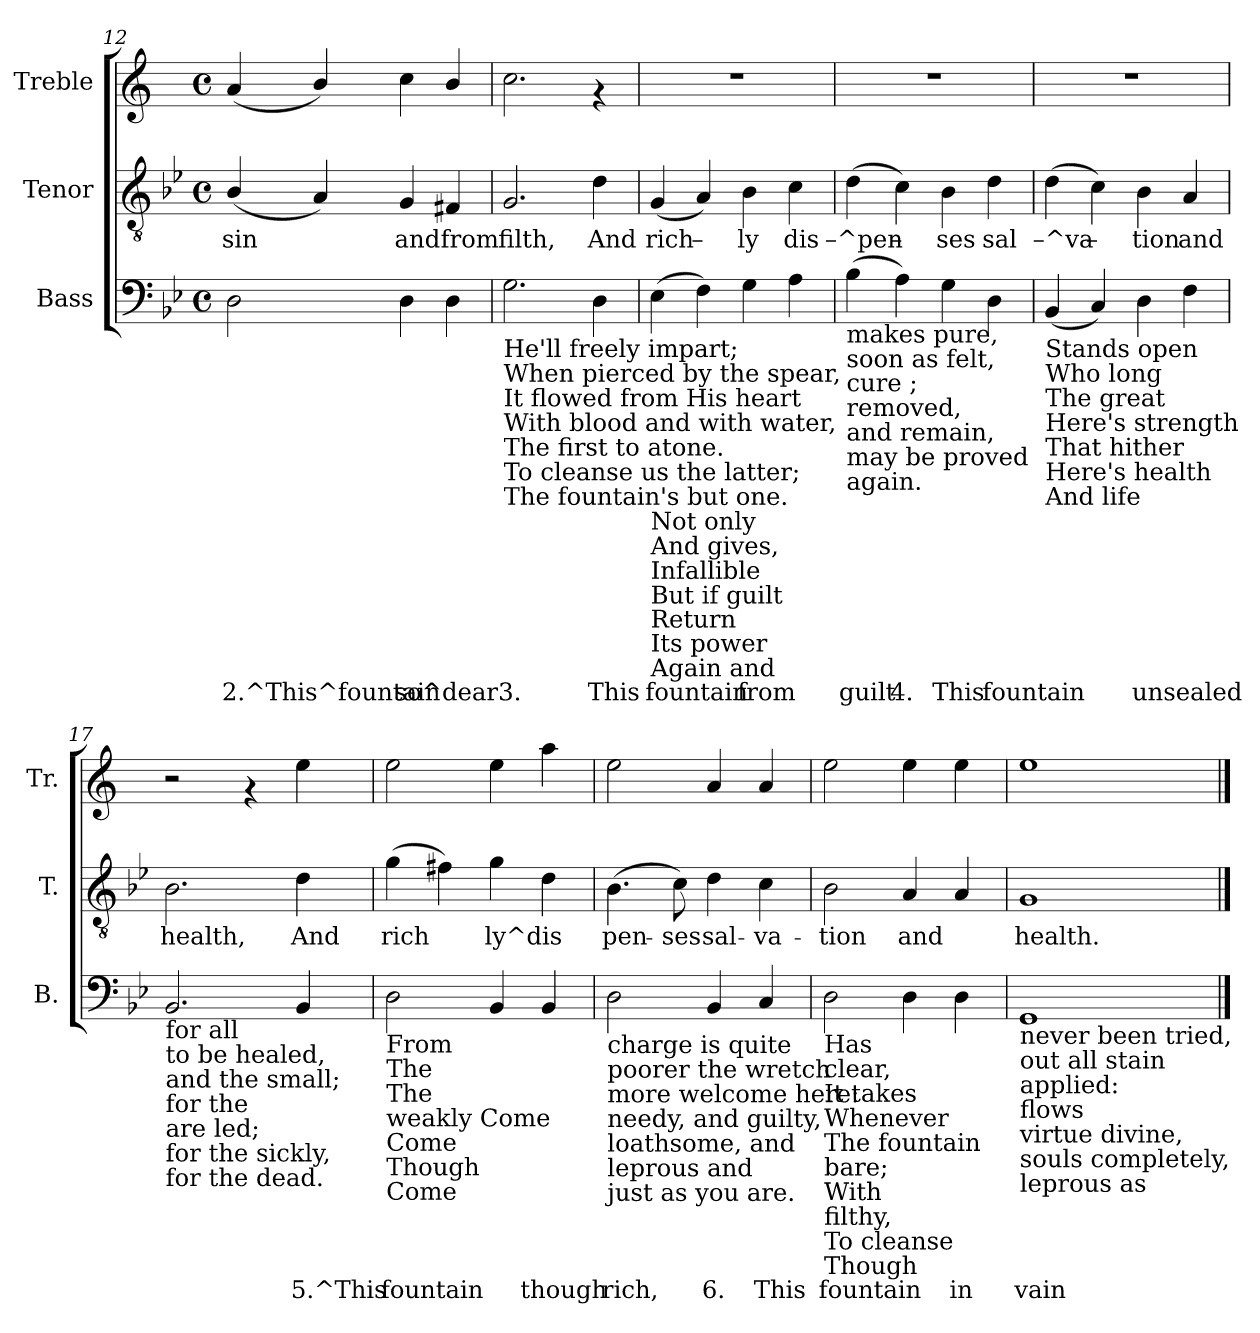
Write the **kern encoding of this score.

**kern	**text	**kern	**text	**kern
*part3	*part3	*part2	*part2	*part1
*staff3	*staff3	*staff2	*staff2	*staff1
*I"Bass	*	*I"Tenor	*	*I"Treble
*I'B.	*	*I'T.	*	*I'Tr.
!!LO:LB:g=z
*clefF4	*	*clefGv2	*	*clefG2
*	*	*	*	*ITrd1c2
*k[b-e-]	*	*k[b-e-]	*	*k[b-e-]
*B-:	*	*B-:	*	*B-:
*M4/4	*	*M4/4	*	*M4/4
*met(c)	*	*met(c)	*	*met(c)
=12	=12	=12	=12	=12
!	!LO:LY:b:rj	!	!LO:LY:b:rj	!
2D\	2.^This^fountain	(<4B-/	sin	(<4g/
!	!	!	!LO:LY:b:rj	!
.	.	4A/)	.	4a/)
!	!LO:LY:b:rj	!	!LO:LY:b:rj	!
4D\	so^dear	4G/	and	4b-\
!	!LO:LY:b:rj	!	!LO:LY:b:rj	!
4D\	.	4F#X/	from	4a/
=13	=13	=13	=13	=13
!LO:TX:b:t=He'll freely impart;	!	!	!	!
!LO:TX:b:t=When pierced by the spear,	!	!	!	!
!LO:TX:b:t=It flowed from His heart	!	!	!	!
!LO:TX:b:t=With blood and with water,	!	!	!	!
!LO:TX:b:t=The first to atone.	!	!	!	!
!LO:TX:b:t=To cleanse us the latter;	!	!	!	!
!LO:TX:b:t=The fountain's but one.	!	!	!	!
!	!LO:LY:b:rj	!	!LO:LY:b:rj	!
2.G\	3.	2.G/	filth,	2.b-\
!	!LO:LY:b:rj	!	!LO:LY:b:rj	!
4D\	This	4d\	And	4rf
=14	=14	=14	=14	=14
!LO:TX:b:t=Not only	!	!	!	!
!LO:TX:b:t=And gives,	!	!	!	!
!LO:TX:b:t=Infallible	!	!	!	!
!LO:TX:b:t=But if guilt	!	!	!	!
!LO:TX:b:t=Return	!	!	!	!
!LO:TX:b:t=Its power	!	!	!	!
!LO:TX:b:t=Again and	!	!	!	!
!	!LO:LY:b:rj	!	!LO:LY:b:rj	!
(>4E-\	fountain	(<4G/	rich	1r
!	!LO:LY:b:rj	!	!LO:LY:b:rj	!
4F\)	.	4A/)	–	.
!	!LO:LY:b:rj	!	!LO:LY:b:rj	!
4G\	from	4B-\	ly	.
!	!LO:LY:b:rj	!	!LO:LY:b:rj	!
4A\	.	4c\	dis	.
=15	=15	=15	=15	=15
!LO:TX:b:t=makes pure,	!	!	!	!
!LO:TX:b:t=soon as felt,	!	!	!	!
!LO:TX:b:t=cure ;	!	!	!	!
!LO:TX:b:t=removed,	!	!	!	!
!LO:TX:b:t=and remain,	!	!	!	!
!LO:TX:b:t=may be proved	!	!	!	!
!LO:TX:b:t=again.	!	!	!	!
!	!LO:LY:b:rj	!	!LO:LY:b:rj	!
(>4B-\	guilt	(>4d\	–^pen	1r
!	!LO:LY:b:rj	!	!LO:LY:b:rj	!
4A\)	4.	4c\)	–	.
!	!LO:LY:b:rj	!	!LO:LY:b:rj	!
4G\	This	4B-\	ses	.
!	!LO:LY:b:rj	!	!LO:LY:b:rj	!
4D\	fountain	4d\	sal	.
=16	=16	=16	=16	=16
!LO:TX:b:t=Stands open	!	!	!	!
!LO:TX:b:t=Who long	!	!	!	!
!LO:TX:b:t=The great	!	!	!	!
!LO:TX:b:t=Here's strength	!	!	!	!
!LO:TX:b:t=That hither	!	!	!	!
!LO:TX:b:t=Here's health	!	!	!	!
!LO:TX:b:t=And life	!	!	!	!
!	!LO:LY:b:rj	!	!LO:LY:b:rj	!
(<4BB-/	.	(>4d\	–^va	1r
!	!LO:LY:b:rj	!	!LO:LY:b:rj	!
4C/)	.	4c\)	–	.
!	!LO:LY:b:rj	!	!LO:LY:b:rj	!
4D\	unsealed	4B-\	tion	.
!	!LO:LY:b:rj	!	!LO:LY:b:rj	!
4F\	.	4A/	and	.
=17	=17	=17	=17	=17
!LO:TX:b:t=for all	!	!	!	!
!LO:TX:b:t=to be healed,	!	!	!	!
!LO:TX:b:t=and the small;	!	!	!	!
!LO:TX:b:t=for the	!	!	!	!
!LO:TX:b:t=are led;	!	!	!	!
!LO:TX:b:t=for the sickly,	!	!	!	!
!LO:TX:b:t=for the dead.	!	!	!	!
!	!LO:LY:b:rj	!	!LO:LY:b:rj	!
2.BB-/	.	2.B-\	health,	2r
.	.	.	.	4rf
!	!LO:LY:b:rj	!	!LO:LY:b:rj	!
4BB-/	5.^This	4d\	And	4dd\
=18	=18	=18	=18	=18
!LO:TX:b:t=From	!	!	!	!
!LO:TX:b:t=The	!	!	!	!
!LO:TX:b:t=The	!	!	!	!
!LO:TX:b:t=weakly Come	!	!	!	!
!LO:TX:b:t=Come	!	!	!	!
!LO:TX:b:t=Though	!	!	!	!
!LO:TX:b:t=Come	!	!	!	!
!	!LO:LY:b:rj	!	!LO:LY:b:rj	!
2D\	fountain	(>4g\	rich-	2dd\
!	!	!	!LO:LY:b:rj	!
.	.	4f#X\)	--	.
!	!LO:LY:b:rj	!	!LO:LY:b:rj	!
4BB-/	.	4g\	-ly^dis-	4dd\
!	!LO:LY:b:rj	!	!LO:LY:b:rj	!
4BB-/	though	4d\	--	4gg\
=19	=19	=19	=19	=19
!LO:TX:b:t=charge is quite	!	!	!	!
!LO:TX:b:t=poorer the wretch	!	!	!	!
!LO:TX:b:t=more welcome here&colon;	!	!	!	!
!LO:TX:b:t=needy, and guilty,	!	!	!	!
!LO:TX:b:t=loathsome, and	!	!	!	!
!LO:TX:b:t=leprous and	!	!	!	!
!LO:TX:b:t=just as you are.	!	!	!	!
!	!LO:LY:b:rj	!	!LO:LY:b:rj	!
2D\	rich,	(>4.B-\	-pen-	2dd\
!	!	!	!LO:LY:b:rj	!
.	.	8c\)	-ses	.
!	!LO:LY:b:rj	!	!LO:LY:b:rj	!
4BB-/	6.	4d\	sal-	4g/
!	!LO:LY:b:rj	!	!LO:LY:b:rj	!
4C/	This	4c\	-va-	4g/
=20	=20	=20	=20	=20
!LO:TX:b:t=Has	!	!	!	!
!LO:TX:b:t=clear,	!	!	!	!
!LO:TX:b:t=It takes	!	!	!	!
!LO:TX:b:t=Whenever	!	!	!	!
!LO:TX:b:t=The fountain	!	!	!	!
!LO:TX:b:t=bare;	!	!	!	!
!LO:TX:b:t=With	!	!	!	!
!LO:TX:b:t=filthy,	!	!	!	!
!LO:TX:b:t=To cleanse	!	!	!	!
!LO:TX:b:t=Though	!	!	!	!
!	!LO:LY:b:rj	!	!LO:LY:b:rj	!
2D\	fountain	2B-\	-tion	2dd\
!	!LO:LY:b:rj	!	!LO:LY:b:rj	!
4D\	.	4A/	and	4dd\
!	!LO:LY:b:rj	!	!LO:LY:b:rj	!
4D\	in	4A/	.	4dd\
=21	=21	=21	=21	=21
!LO:TX:b:t=never been tried,	!	!	!	!
!LO:TX:b:t=out all stain	!	!	!	!
!LO:TX:b:t=applied&colon;	!	!	!	!
!LO:TX:b:t=flows	!	!	!	!
!LO:TX:b:t=virtue divine,	!	!	!	!
!LO:TX:b:t=souls completely,	!	!	!	!
!LO:TX:b:t=leprous as	!	!	!	!
!	!LO:LY:b:rj	!	!LO:LY:b:rj	!
1GG	vain	1G	health.	1dd
==	==	==	==	==
*-	*-	*-	*-	*-
